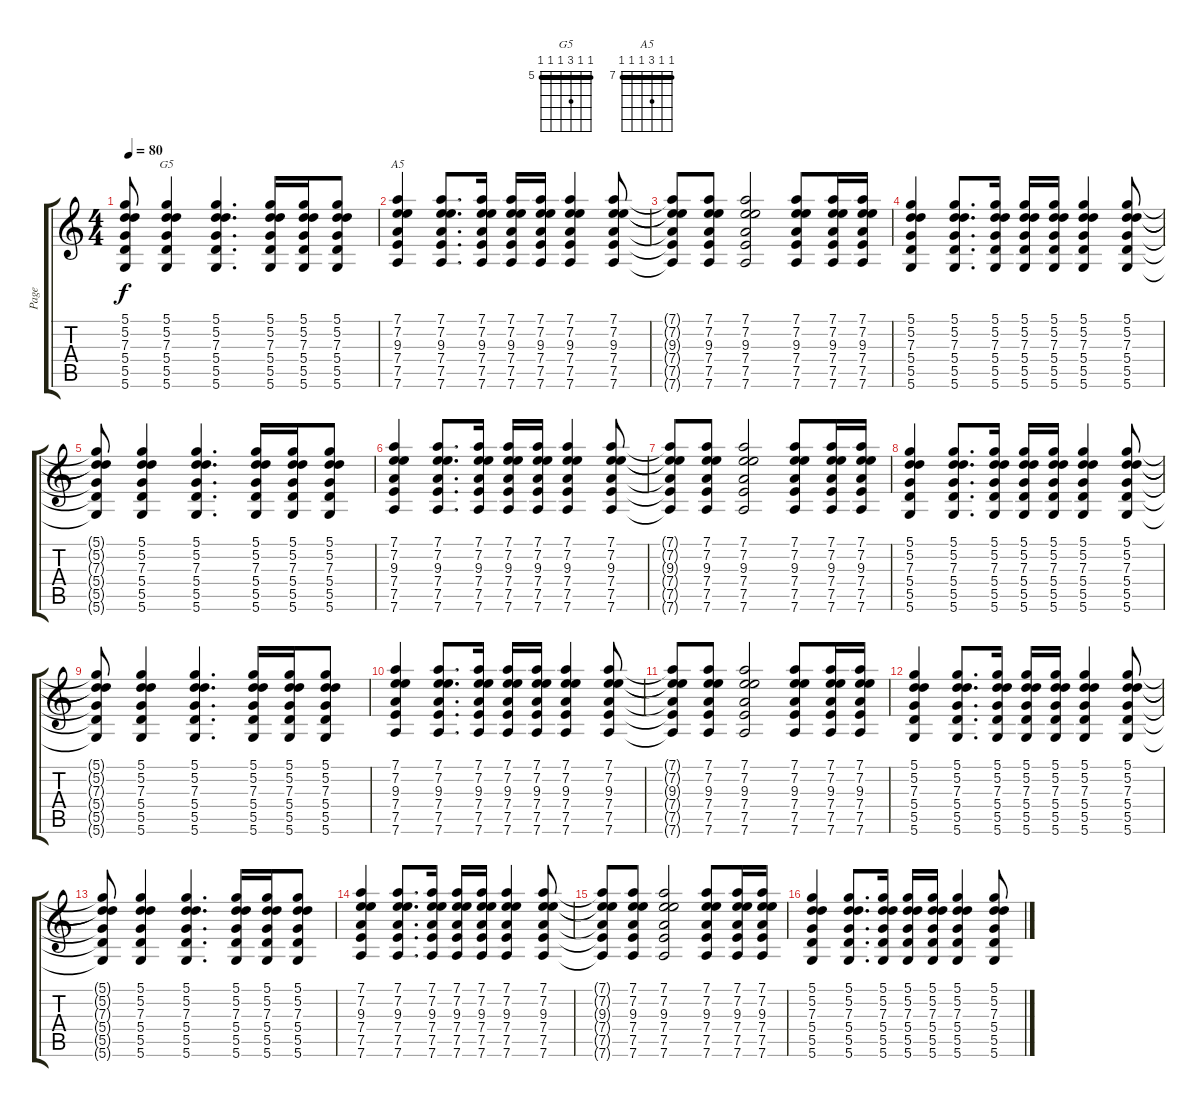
\track ("Page " "Page ") {instrument overdrivenguitar}
\staff {score tabs}
\tuning (D4 A3 G3 D3 A2 D2) {hide}
\chord ("G5" 5 5 7 5 5 5) {firstfret 5 barre 5}
\chord ("A5" 7 7 9 7 7 7) {firstfret 7 barre 7}
\ts (4 4)
\tempo 80
\clef g2
\ks c
(5.1{t} 5.2{t} 7.3{t} 5.4{t} 5.5{t} 5.6{t}).8{dy f} (5.1 5.2 7.3 5.4 5.5 5.6).4{ch "G5"} (5.1 5.2 7.3 5.4 5.5 5.6).4{d} (5.1 5.2 7.3 5.4 5.5 5.6).16 (5.1 5.2 7.3 5.4 5.5 5.6).16 (5.1 5.2 7.3 5.4 5.5 5.6).8 |
(7.1 7.2 9.3 7.4 7.5 7.6).4{ch "A5"} (7.1 7.2 9.3 7.4 7.5 7.6).8{d} (7.1 7.2 9.3 7.4 7.5 7.6).16 (7.1 7.2 9.3 7.4 7.5 7.6).16 (7.1 7.2 9.3 7.4 7.5 7.6).16 (7.1 7.2 9.3 7.4 7.5 7.6).4 (7.1 7.2 9.3 7.4 7.5 7.6).8 |
(7.1{t} 7.2{t} 9.3{t} 7.4{t} 7.5{t} 7.6{t}).8 (7.1 7.2 9.3 7.4 7.5 7.6).8 (7.1 7.2 9.3 7.4 7.5 7.6).2 (7.1 7.2 9.3 7.4 7.5 7.6).8 (7.1 7.2 9.3 7.4 7.5 7.6).16 (7.1 7.2 9.3 7.4 7.5 7.6).16 |
(5.1 5.2 7.3 5.4 5.5 5.6).4 (5.1 5.2 7.3 5.4 5.5 5.6).8{d} (5.1 5.2 7.3 5.4 5.5 5.6).16 (5.1 5.2 7.3 5.4 5.5 5.6).16 (5.1 5.2 7.3 5.4 5.5 5.6).16 (5.1 5.2 7.3 5.4 5.5 5.6).4 (5.1 5.2 7.3 5.4 5.5 5.6).8 |
(5.1{t} 5.2{t} 7.3{t} 5.4{t} 5.5{t} 5.6{t}).8 (5.1 5.2 7.3 5.4 5.5 5.6).4 (5.1 5.2 7.3 5.4 5.5 5.6).4{d} (5.1 5.2 7.3 5.4 5.5 5.6).16 (5.1 5.2 7.3 5.4 5.5 5.6).16 (5.1 5.2 7.3 5.4 5.5 5.6).8 |
(7.1 7.2 9.3 7.4 7.5 7.6).4 (7.1 7.2 9.3 7.4 7.5 7.6).8{d} (7.1 7.2 9.3 7.4 7.5 7.6).16 (7.1 7.2 9.3 7.4 7.5 7.6).16 (7.1 7.2 9.3 7.4 7.5 7.6).16 (7.1 7.2 9.3 7.4 7.5 7.6).4 (7.1 7.2 9.3 7.4 7.5 7.6).8 |
(7.1{t} 7.2{t} 9.3{t} 7.4{t} 7.5{t} 7.6{t}).8 (7.1 7.2 9.3 7.4 7.5 7.6).8 (7.1 7.2 9.3 7.4 7.5 7.6).2 (7.1 7.2 9.3 7.4 7.5 7.6).8 (7.1 7.2 9.3 7.4 7.5 7.6).16 (7.1 7.2 9.3 7.4 7.5 7.6).16 |
(5.1 5.2 7.3 5.4 5.5 5.6).4 (5.1 5.2 7.3 5.4 5.5 5.6).8{d} (5.1 5.2 7.3 5.4 5.5 5.6).16 (5.1 5.2 7.3 5.4 5.5 5.6).16 (5.1 5.2 7.3 5.4 5.5 5.6).16 (5.1 5.2 7.3 5.4 5.5 5.6).4 (5.1 5.2 7.3 5.4 5.5 5.6).8 |
(5.1{t} 5.2{t} 7.3{t} 5.4{t} 5.5{t} 5.6{t}).8 (5.1 5.2 7.3 5.4 5.5 5.6).4 (5.1 5.2 7.3 5.4 5.5 5.6).4{d} (5.1 5.2 7.3 5.4 5.5 5.6).16 (5.1 5.2 7.3 5.4 5.5 5.6).16 (5.1 5.2 7.3 5.4 5.5 5.6).8 |
(7.1 7.2 9.3 7.4 7.5 7.6).4 (7.1 7.2 9.3 7.4 7.5 7.6).8{d} (7.1 7.2 9.3 7.4 7.5 7.6).16 (7.1 7.2 9.3 7.4 7.5 7.6).16 (7.1 7.2 9.3 7.4 7.5 7.6).16 (7.1 7.2 9.3 7.4 7.5 7.6).4 (7.1 7.2 9.3 7.4 7.5 7.6).8 |
(7.1{t} 7.2{t} 9.3{t} 7.4{t} 7.5{t} 7.6{t}).8 (7.1 7.2 9.3 7.4 7.5 7.6).8 (7.1 7.2 9.3 7.4 7.5 7.6).2 (7.1 7.2 9.3 7.4 7.5 7.6).8 (7.1 7.2 9.3 7.4 7.5 7.6).16 (7.1 7.2 9.3 7.4 7.5 7.6).16 |
(5.1 5.2 7.3 5.4 5.5 5.6).4 (5.1 5.2 7.3 5.4 5.5 5.6).8{d} (5.1 5.2 7.3 5.4 5.5 5.6).16 (5.1 5.2 7.3 5.4 5.5 5.6).16 (5.1 5.2 7.3 5.4 5.5 5.6).16 (5.1 5.2 7.3 5.4 5.5 5.6).4 (5.1 5.2 7.3 5.4 5.5 5.6).8 |
(5.1{t} 5.2{t} 7.3{t} 5.4{t} 5.5{t} 5.6{t}).8 (5.1 5.2 7.3 5.4 5.5 5.6).4 (5.1 5.2 7.3 5.4 5.5 5.6).4{d} (5.1 5.2 7.3 5.4 5.5 5.6).16 (5.1 5.2 7.3 5.4 5.5 5.6).16 (5.1 5.2 7.3 5.4 5.5 5.6).8 |
(7.1 7.2 9.3 7.4 7.5 7.6).4 (7.1 7.2 9.3 7.4 7.5 7.6).8{d} (7.1 7.2 9.3 7.4 7.5 7.6).16 (7.1 7.2 9.3 7.4 7.5 7.6).16 (7.1 7.2 9.3 7.4 7.5 7.6).16 (7.1 7.2 9.3 7.4 7.5 7.6).4 (7.1 7.2 9.3 7.4 7.5 7.6).8 |
(7.1{t} 7.2{t} 9.3{t} 7.4{t} 7.5{t} 7.6{t}).8 (7.1 7.2 9.3 7.4 7.5 7.6).8 (7.1 7.2 9.3 7.4 7.5 7.6).2 (7.1 7.2 9.3 7.4 7.5 7.6).8 (7.1 7.2 9.3 7.4 7.5 7.6).16 (7.1 7.2 9.3 7.4 7.5 7.6).16 |
(5.1 5.2 7.3 5.4 5.5 5.6).4 (5.1 5.2 7.3 5.4 5.5 5.6).8{d} (5.1 5.2 7.3 5.4 5.5 5.6).16 (5.1 5.2 7.3 5.4 5.5 5.6).16 (5.1 5.2 7.3 5.4 5.5 5.6).16 (5.1 5.2 7.3 5.4 5.5 5.6).4 (5.1 5.2 7.3 5.4 5.5 5.6).8
